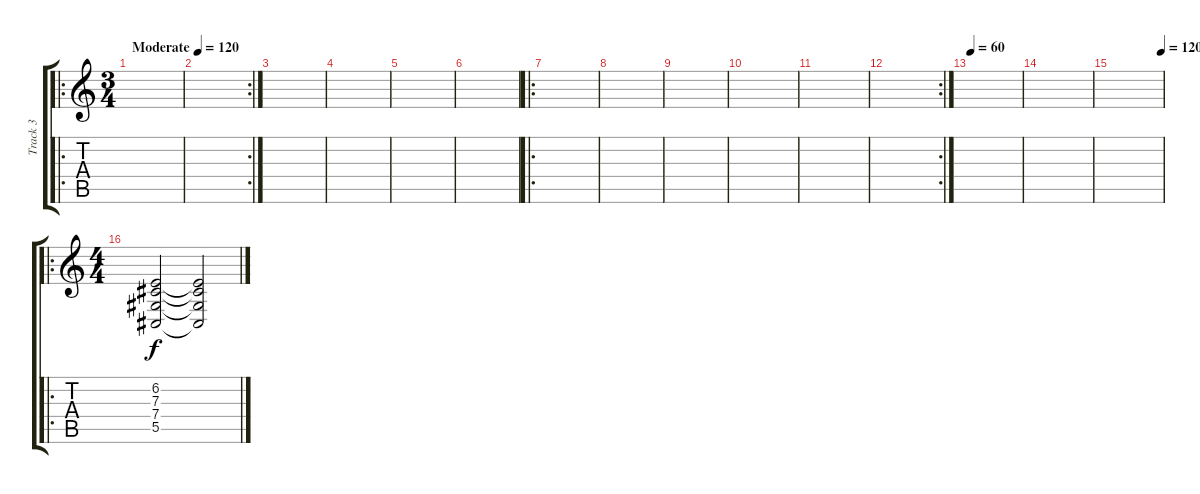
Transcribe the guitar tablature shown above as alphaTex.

\track ("Track 3" "Track 3") {instrument pad4choir}
\staff {score tabs}
\tuning (Eb4 Bb3 Gb3 Db3 Ab2 Db2) {hide}
\ro
\ts (3 4)
\tempo (120 "Moderate")
\clef g2
\ks c
|
\rc 2
|
|
|
|
|
\ro
|
|
|
|
|
\rc 2
|
\tempo 60
|
|
\tempo (120 0.9791666666666666)
|
\ro
\ts (4 4)
(6.2 7.3 7.4 5.5).2 (6.2{t} 7.3{t} 7.4{t} 5.5{t}).2
